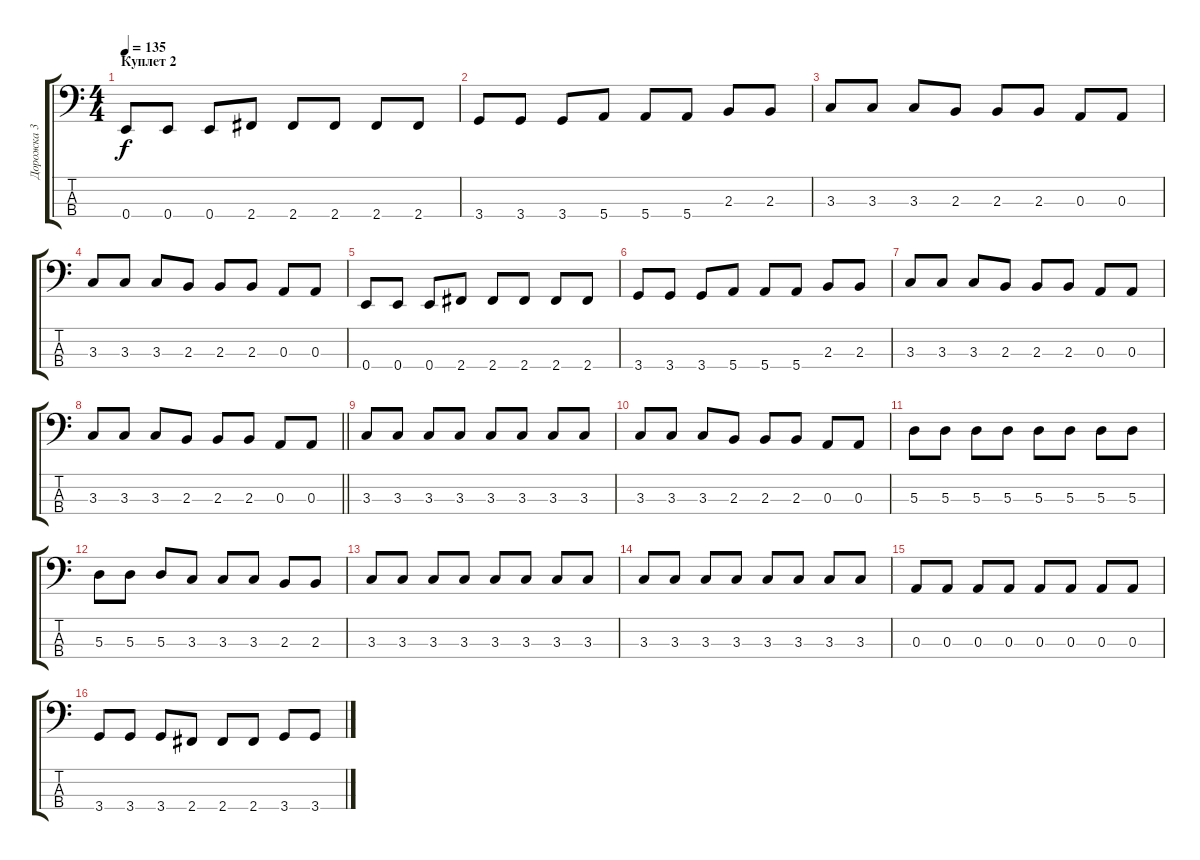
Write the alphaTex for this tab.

\track ("Дорожка 3" "Дорожка 3") {instrument electricbassfinger}
\staff {score tabs}
\tuning (G2 D2 A1 E1) {hide}
\ts (4 4)
\section ("" "Куплет 2")
\tempo 135
\clef f4
\ks c
0.4.8{dy f} 0.4.8 0.4.8 2.4.8 2.4.8 2.4.8 2.4.8 2.4.8 |
3.4.8 3.4.8 3.4.8 5.4.8 5.4.8 5.4.8 2.3.8 2.3.8 |
3.3.8 3.3.8 3.3.8 2.3.8 2.3.8 2.3.8 0.3.8 0.3.8 |
3.3.8 3.3.8 3.3.8 2.3.8 2.3.8 2.3.8 0.3.8 0.3.8 |
0.4.8 0.4.8 0.4.8 2.4.8 2.4.8 2.4.8 2.4.8 2.4.8 |
3.4.8 3.4.8 3.4.8 5.4.8 5.4.8 5.4.8 2.3.8 2.3.8 |
3.3.8 3.3.8 3.3.8 2.3.8 2.3.8 2.3.8 0.3.8 0.3.8 |
\barLineRight lightlight
3.3.8 3.3.8 3.3.8 2.3.8 2.3.8 2.3.8 0.3.8 0.3.8 |
\section ("" "")
3.3.8 3.3.8 3.3.8 3.3.8 3.3.8 3.3.8 3.3.8 3.3.8 |
3.3.8 3.3.8 3.3.8 2.3.8 2.3.8 2.3.8 0.3.8 0.3.8 |
5.3.8 5.3.8 5.3.8 5.3.8 5.3.8 5.3.8 5.3.8 5.3.8 |
5.3.8 5.3.8 5.3.8 3.3.8 3.3.8 3.3.8 2.3.8 2.3.8 |
3.3.8 3.3.8 3.3.8 3.3.8 3.3.8 3.3.8 3.3.8 3.3.8 |
3.3.8 3.3.8 3.3.8 3.3.8 3.3.8 3.3.8 3.3.8 3.3.8 |
0.3.8 0.3.8 0.3.8 0.3.8 0.3.8 0.3.8 0.3.8 0.3.8 |
3.4.8 3.4.8 3.4.8 2.4.8 2.4.8 2.4.8 3.4.8 3.4.8
